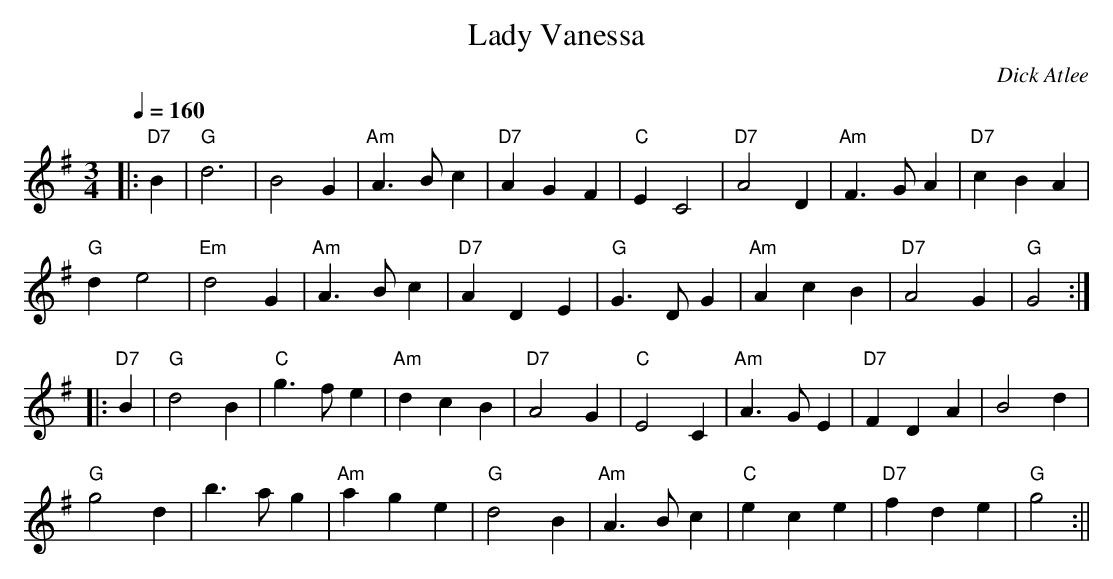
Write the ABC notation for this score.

X:1
T:Lady Vanessa
M:3/4
L:1/4
Q:1/4=160
C:Dick Atlee
K:G
|: "D7" B | "G" d3 | B2 G | "Am" A>B c | "D7" A G F |
"C" E C2 | "D7" A2 D | "Am" F>G A | "D7" c B A | !
"G" d e2 | "Em" d2 G | "Am" A>B c | "D7" A D E |
"G" G>D G | "Am" A c B | "D7" A2 G | "G" G2 :| !
|: "D7" B | "G" d2 B | "C" g>f e | "Am" d c B | "D7" A2 G |
"C" E2 C | "Am" A>G E | "D7" F D A | B2 d | !
"G" g2 d | b>a g | "Am" a g e | "G" d2 B |
"Am" A>B c | "C" e c e | "D7" f d e | "G" g2 :||
